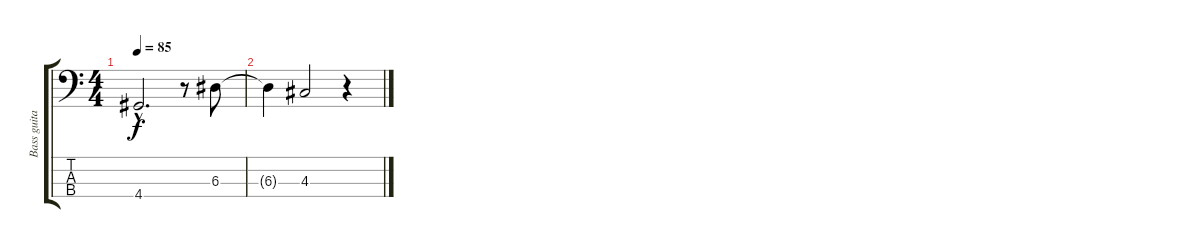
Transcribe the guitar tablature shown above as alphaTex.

\track ("Bass guitar" "Bass guita") {instrument acousticguitarnylon}
\staff {score tabs}
\tuning (G2 D2 A1 E1) {hide}
\ts (4 4)
\tempo 85
\clef f4
\ks c
4.4{hac}.2{d dy f} r.8 6.3.8 |
6.3{t}.4 4.3.2 r.4
